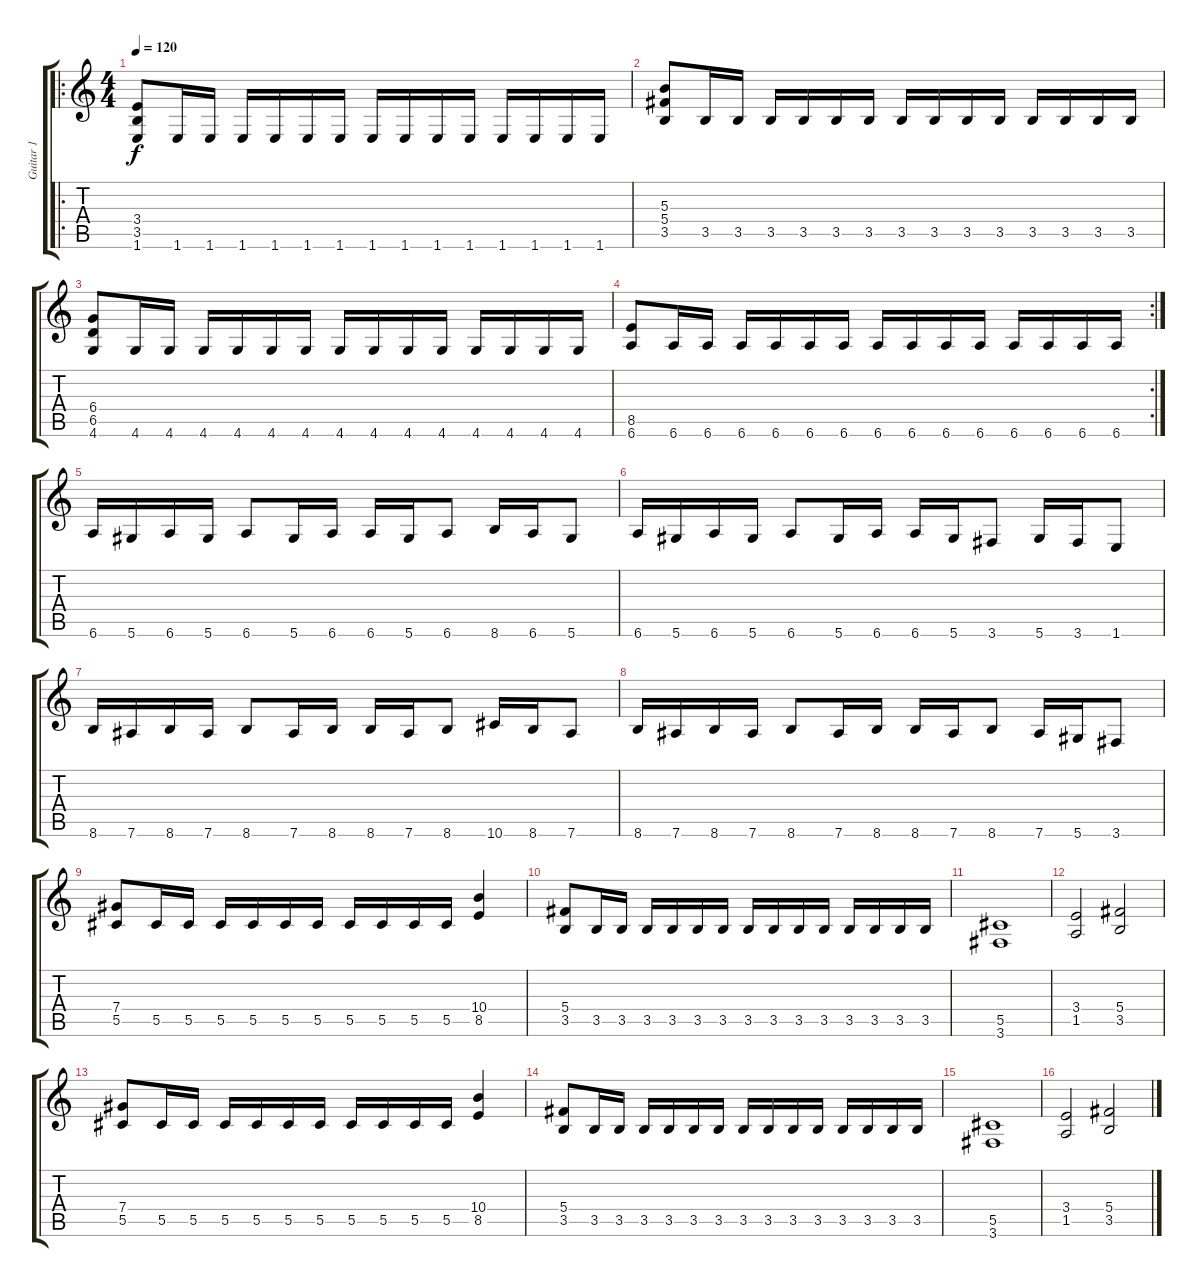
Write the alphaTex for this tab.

\track ("Guitar 1" "Guitar 1") {instrument overdrivenguitar}
\staff {score tabs}
\tuning (Eb4 Bb3 Gb3 Db3 Ab2 Eb2) {hide}
\ro
\ts (4 4)
\tempo 120
\clef g2
\ks c
(3.4 3.5 1.6).8{dy f} 1.6.16 1.6.16 1.6.16 1.6.16 1.6.16 1.6.16 1.6.16 1.6.16 1.6.16 1.6.16 1.6.16 1.6.16 1.6.16 1.6.16 |
(5.3 5.4 3.5).8 3.5.16 3.5.16 3.5.16 3.5.16 3.5.16 3.5.16 3.5.16 3.5.16 3.5.16 3.5.16 3.5.16 3.5.16 3.5.16 3.5.16 |
(6.4 6.5 4.6).8 4.6.16 4.6.16 4.6.16 4.6.16 4.6.16 4.6.16 4.6.16 4.6.16 4.6.16 4.6.16 4.6.16 4.6.16 4.6.16 4.6.16 |
\rc 2
(8.5 6.6).8 6.6.16 6.6.16 6.6.16 6.6.16 6.6.16 6.6.16 6.6.16 6.6.16 6.6.16 6.6.16 6.6.16 6.6.16 6.6.16 6.6.16 |
6.6.16 5.6.16 6.6.16 5.6.16 6.6.8 5.6.16 6.6.16 6.6.16 5.6.16 6.6.8 8.6.16 6.6.16 5.6.8 |
6.6.16 5.6.16 6.6.16 5.6.16 6.6.8 5.6.16 6.6.16 6.6.16 5.6.16 3.6.8 5.6.16 3.6.16 1.6.8 |
8.6.16 7.6.16 8.6.16 7.6.16 8.6.8 7.6.16 8.6.16 8.6.16 7.6.16 8.6.8 10.6.16 8.6.16 7.6.8 |
8.6.16 7.6.16 8.6.16 7.6.16 8.6.8 7.6.16 8.6.16 8.6.16 7.6.16 8.6.8 7.6.16 5.6.16 3.6.8 |
(7.4 5.5).8 5.5.16 5.5.16 5.5.16 5.5.16 5.5.16 5.5.16 5.5.16 5.5.16 5.5.16 5.5.16 (10.4 8.5).4 |
(5.4 3.5).8 3.5.16 3.5.16 3.5.16 3.5.16 3.5.16 3.5.16 3.5.16 3.5.16 3.5.16 3.5.16 3.5.16 3.5.16 3.5.16 3.5.16 |
(5.5 3.6).1 |
(3.4 1.5).2 (5.4 3.5).2 |
(7.4 5.5).8 5.5.16 5.5.16 5.5.16 5.5.16 5.5.16 5.5.16 5.5.16 5.5.16 5.5.16 5.5.16 (10.4 8.5).4 |
(5.4 3.5).8 3.5.16 3.5.16 3.5.16 3.5.16 3.5.16 3.5.16 3.5.16 3.5.16 3.5.16 3.5.16 3.5.16 3.5.16 3.5.16 3.5.16 |
(5.5 3.6).1 |
(3.4 1.5).2 (5.4 3.5).2
